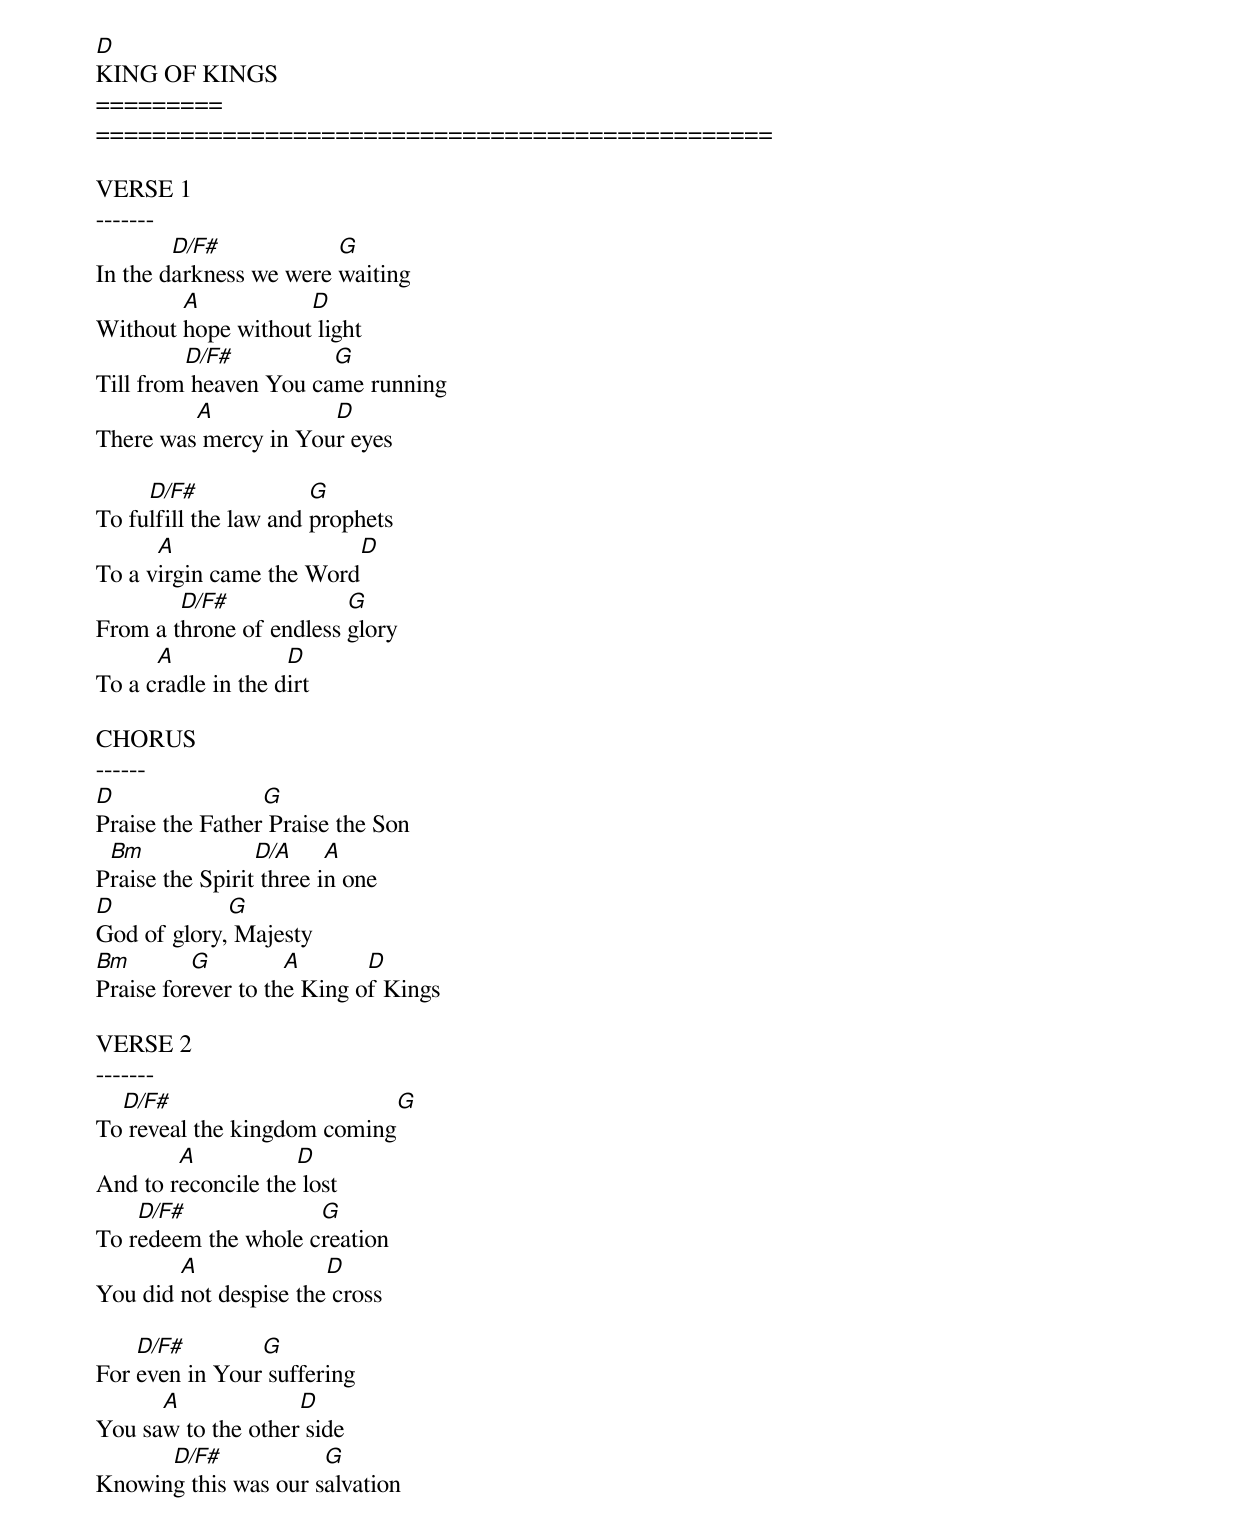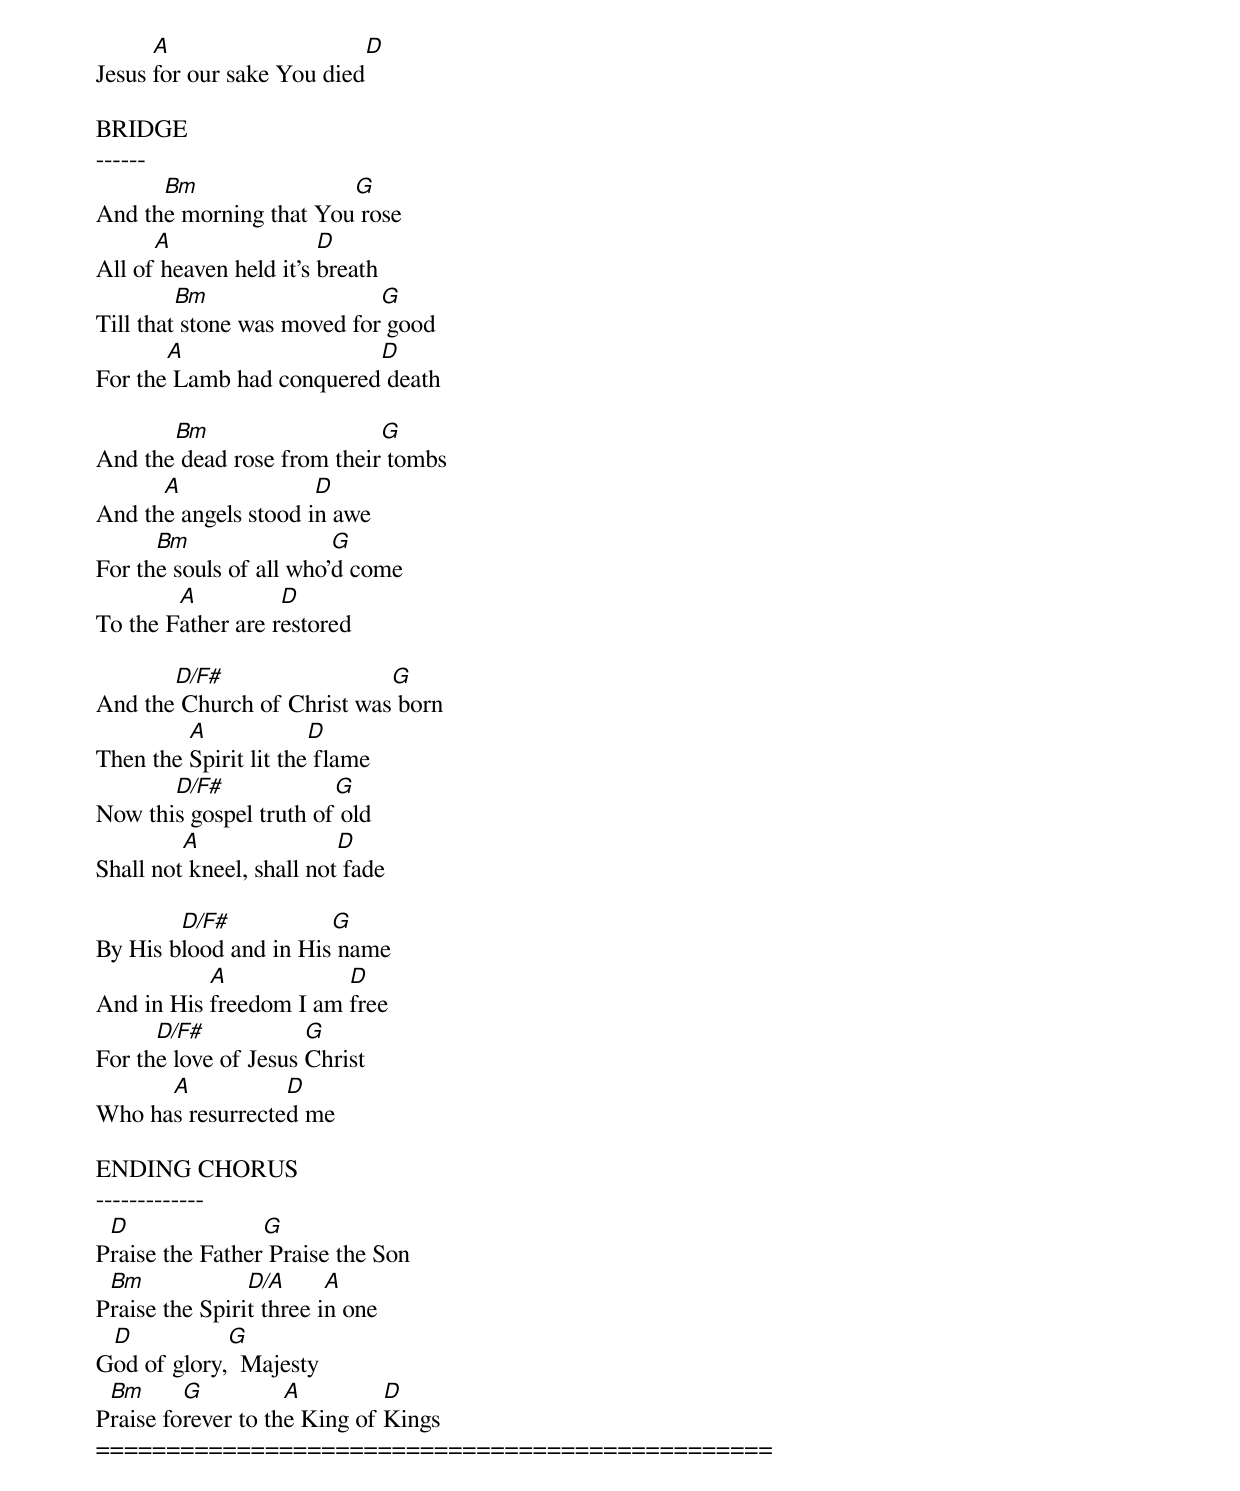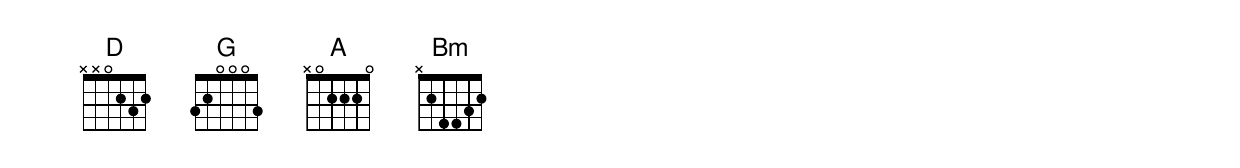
  D
  KING OF KINGS
  =========
  ================================================

  VERSE 1
  -------
          D/F#            G
  In the darkness we were waiting
  	  A	      D
  Without hope without light
  	   D/F#	         G
  Till from heaven You came running
  	   A		D
  There was mercy in Your eyes

       D/F#	         G
  To fulfill the law and prophets
        A		      D
  To a virgin came the Word
          D/F#		   G
  From a throne of endless glory
        A             D
  To a cradle in the dirt

  CHORUS
  ------
  D		   G
  Praise the Father Praise the Son
   Bm		   D/A     A
  Praise the Spirit three in one
  D	       G
  God of glory, Majesty
  Bm	    G	      A	      D
  Praise forever to the King of Kings

  VERSE 2
  -------
    D/F#	              G
  To reveal the kingdom coming
          A	      D
  And to reconcile the lost
      D/F#	       G
  To redeem the whole creation
          A	         D
  You did not despise the cross

      D/F#	  G
  For even in Your suffering
  	A	      D
  You saw to the other side
  	D/F#	        G
  Knowing this was our salvation
        A	                D
  Jesus for our sake You died

  BRIDGE
  ------
  	Bm		  G
  And the morning that You rose
  	A		  D
  All of heaven held it’s breath
  	   Bm		       G
  Till that stone was moved for good
  	 A		    D
  For the Lamb had conquered death

  	 Bm		      G
  And the dead rose from their tombs
  	A	        D
  And the angels stood in awe
  	Bm		   G
  For the souls of all who’d come
          A	     D
  To the Father are restored

  	 D/F#		      G
  And the Church of Christ was born
  	   A		 D
  Then the Spirit lit the flame
  	 D/F#		  G
  Now this gospel truth of old
  	   A		    D
  Shall not kneel, shall not fade

          D/F#		 G
  By His blood and in His name
  	     A		  D
  And in His freedom I am free
  	D/F#		G
  For the love of Jesus Christ
  	A	    D
  Who has resurrected me

  ENDING CHORUS
  -------------
   D		   G
  Praise the Father Praise the Son
   Bm		  D/A      A
  Praise the Spirit three in one
   D	       G
  God of glory,  Majesty
   Bm	   G	      A	        D
  Praise forever to the King of Kings
  ================================================
